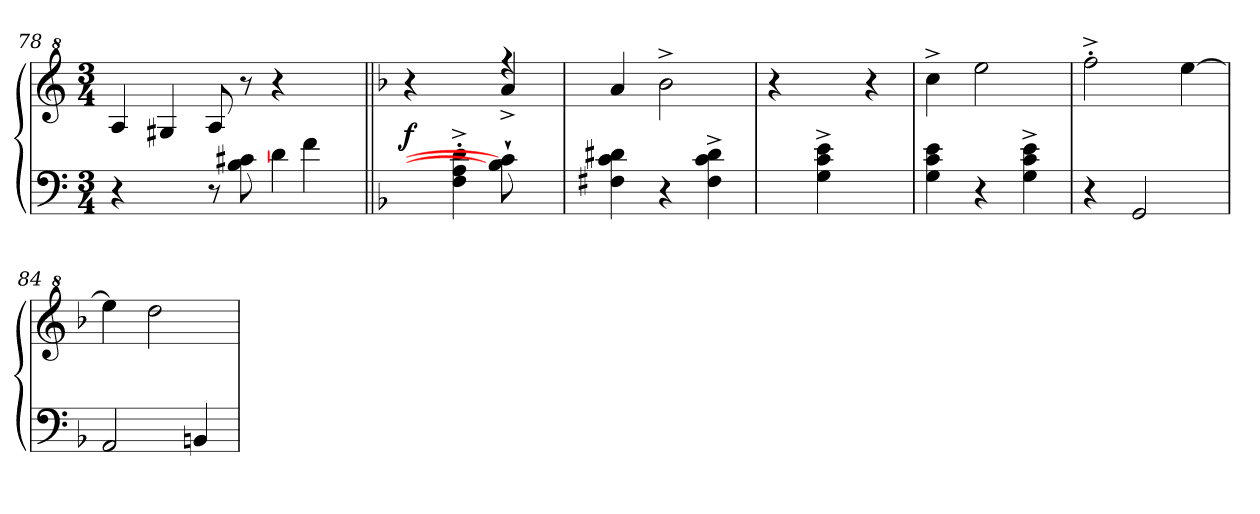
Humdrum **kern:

**kern	**kern	**dynam
*part1	*part1	*part1
*staff2	*staff1	*staff1/2
*clefF4	*clefG^2	*
*k[]	*k[]	*
*M3/4	*M3/4	*
=78	=78	=78
*^	*	*
4r	2.ryy	4a/	.
4ryy	.	4g#X/	.
8r	.	8a/	.
[8B\ [8c#X\	.	8r	.
8ryy	4d\	4r	.
4f\	.	.	.
.	8ryy	8ryy	.
!!LO:LB:g=z
=79||	=79||	=79||	=79||
*k[b-]	*	*k[b-]	*
*	*	*^	*
!	!	!	!	!LO:DY:a=2
4ryy	2ryy	4r	2ryy	f
4F\'^ 4A\'^ 4d\'^	.	4ryy	.	.
8ryy	8B\]` 8c#\]`	4r	4aa^/	.
8ryy	8ryy	.	.	.
*v	*v	*	*	*
*	*v	*v	*
=80	=80	=80
4F#X\ 4c\ 4d#X\	4aa/	.
4r	2bb-^\	.
4F#\^ 4c\^ 4d#\^	.	.
=81	=81	=81
*^	*	*
4ryy	2.ryy	4r	.
4G\^ 4c\^ 4e\^	.	4ryy	.
4ryy	.	4r	.
*v	*v	*	*
=82	=82	=82
4G\ 4c\ 4e\	4ccc^\	.
4r	2eee\	.
4G\^ 4c\^ 4e\^	.	.
=83	=83	=83
4r	2fff'^\	.
2GG/	.	.
.	[4eee\	.
=84	=84	=84
2AA/	4eee\]	.
.	2ddd\	.
4BBn/	.	.
=	=	=
*-	*-	*-
